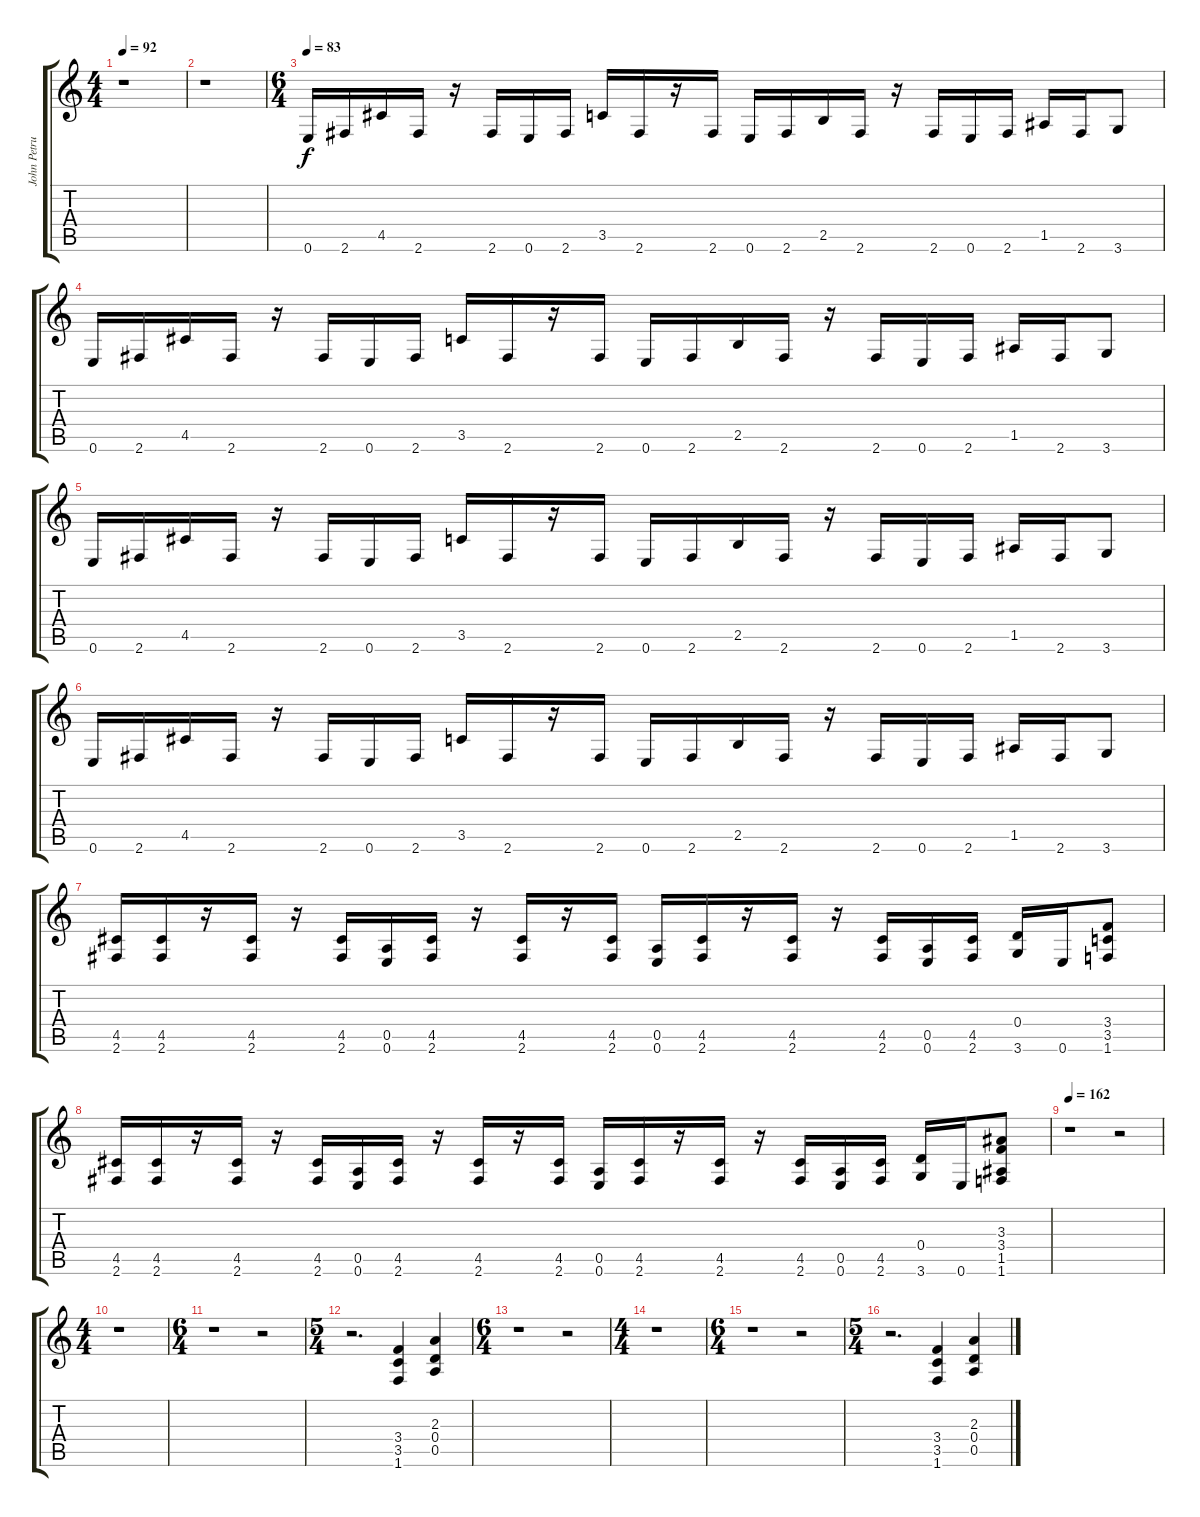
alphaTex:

\track ("John Petrucci" "John Petru") {instrument distortionguitar}
\staff {score tabs}
\tuning (E4 B3 G3 D3 A2 E2) {hide}
\ts (4 4)
\tempo 92
\clef g2
\ks c
r.1{dy fff} |
r.1 |
\ts (6 4)
\tempo 83
0.6.16{dy f volume 16 instrument distortionguitar} 2.6.16 4.5.16 2.6.16 r.16 2.6.16 0.6.16 2.6.16 3.5.16 2.6.16 r.16 2.6.16 0.6.16 2.6.16 2.5.16 2.6.16 r.16 2.6.16 0.6.16 2.6.16 1.5.16 2.6.16 3.6.8 |
0.6.16 2.6.16 4.5.16 2.6.16 r.16 2.6.16 0.6.16 2.6.16 3.5.16 2.6.16 r.16 2.6.16 0.6.16 2.6.16 2.5.16 2.6.16 r.16 2.6.16 0.6.16 2.6.16 1.5.16 2.6.16 3.6.8 |
0.6.16 2.6.16 4.5.16 2.6.16 r.16 2.6.16 0.6.16 2.6.16 3.5.16 2.6.16 r.16 2.6.16 0.6.16 2.6.16 2.5.16 2.6.16 r.16 2.6.16 0.6.16 2.6.16 1.5.16 2.6.16 3.6.8 |
0.6.16 2.6.16 4.5.16 2.6.16 r.16 2.6.16 0.6.16 2.6.16 3.5.16 2.6.16 r.16 2.6.16 0.6.16 2.6.16 2.5.16 2.6.16 r.16 2.6.16 0.6.16 2.6.16 1.5.16 2.6.16 3.6.8 |
(4.5 2.6).16 (4.5 2.6).16 r.16 (4.5 2.6).16 r.16 (4.5 2.6).16 (0.5 0.6).16 (4.5 2.6).16 r.16 (4.5 2.6).16 r.16 (4.5 2.6).16 (0.5 0.6).16 (4.5 2.6).16 r.16 (4.5 2.6).16 r.16 (4.5 2.6).16 (0.5 0.6).16 (4.5 2.6).16 (0.4 3.6).16 0.6.16 (3.4 3.5 1.6).8 |
(4.5 2.6).16 (4.5 2.6).16 r.16 (4.5 2.6).16 r.16 (4.5 2.6).16 (0.5 0.6).16 (4.5 2.6).16 r.16 (4.5 2.6).16 r.16 (4.5 2.6).16 (0.5 0.6).16 (4.5 2.6).16 r.16 (4.5 2.6).16 r.16 (4.5 2.6).16 (0.5 0.6).16 (4.5 2.6).16 (0.4 3.6).16 0.6.16 (3.3 3.4 1.5 1.6).8 |
\tempo 162
r.1 r.2 |
\ts (4 4)
r.1 |
\ts (6 4)
r.1 r.2 |
\ts (5 4)
r.2{d} (3.4 3.5 1.6).4 (2.3 0.4 0.5).4 |
\ts (6 4)
r.1 r.2 |
\ts (4 4)
r.1 |
\ts (6 4)
r.1 r.2 |
\ts (5 4)
r.2{d} (3.4 3.5 1.6).4 (2.3 0.4 0.5).4
